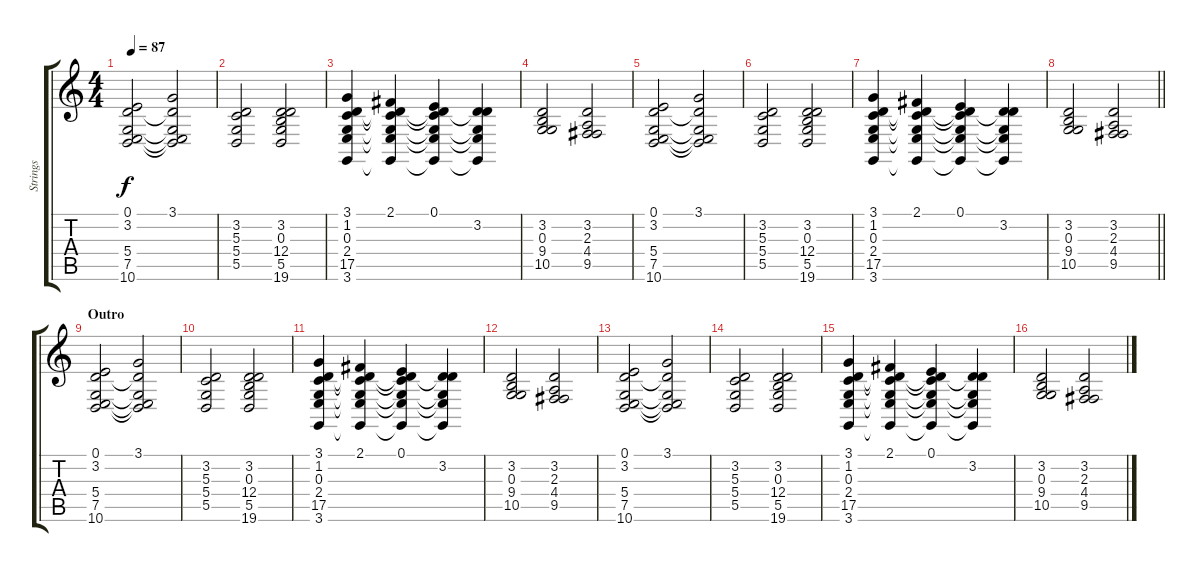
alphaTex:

\track ("Strings" "Strings") {instrument stringensemble1}
\staff {score tabs}
\tuning (E4 B3 G3 D3 A2 E2) {hide}
\ts (4 4)
\tempo 87
\clef g2
\ks c
(0.1 3.2 5.4 7.5 10.6).2{dy f} (3.1 3.2{t} 5.4{t} 7.5{t} 10.6{t}).2 |
(3.2 5.3 5.4 5.5).2 (3.2 0.3 12.4 5.5 19.6).2 |
(3.1 1.2 0.3 2.4 17.5 3.6).4 (2.1 1.2{t} 0.3{t} 2.4{t} 17.5{t} 3.6{t}).4 (0.1 1.2{t} 0.3{t} 2.4{t} 17.5{t} 3.6{t}).4 (3.2 0.3{t} 2.4{t} 17.5{t} 3.6{t}).4 |
(3.2 0.3 9.4 10.5).2 (3.2 2.3 4.4 9.5).2 |
(0.1 3.2 5.4 7.5 10.6).2 (3.1 3.2{t} 5.4{t} 7.5{t} 10.6{t}).2 |
(3.2 5.3 5.4 5.5).2 (3.2 0.3 12.4 5.5 19.6).2 |
(3.1 1.2 0.3 2.4 17.5 3.6).4 (2.1 1.2{t} 0.3{t} 2.4{t} 17.5{t} 3.6{t}).4 (0.1 1.2{t} 0.3{t} 2.4{t} 17.5{t} 3.6{t}).4 (3.2 0.3{t} 2.4{t} 17.5{t} 3.6{t}).4 |
\barLineRight lightlight
(3.2 0.3 9.4 10.5).2 (3.2 2.3 4.4 9.5).2 |
\section ("" "Outro")
(0.1 3.2 5.4 7.5 10.6).2 (3.1 3.2{t} 5.4{t} 7.5{t} 10.6{t}).2 |
(3.2 5.3 5.4 5.5).2 (3.2 0.3 12.4 5.5 19.6).2 |
(3.1 1.2 0.3 2.4 17.5 3.6).4 (2.1 1.2{t} 0.3{t} 2.4{t} 17.5{t} 3.6{t}).4 (0.1 1.2{t} 0.3{t} 2.4{t} 17.5{t} 3.6{t}).4 (3.2 0.3{t} 2.4{t} 17.5{t} 3.6{t}).4 |
(3.2 0.3 9.4 10.5).2 (3.2 2.3 4.4 9.5).2 |
(0.1 3.2 5.4 7.5 10.6).2 (3.1 3.2{t} 5.4{t} 7.5{t} 10.6{t}).2 |
(3.2 5.3 5.4 5.5).2 (3.2 0.3 12.4 5.5 19.6).2 |
(3.1 1.2 0.3 2.4 17.5 3.6).4 (2.1 1.2{t} 0.3{t} 2.4{t} 17.5{t} 3.6{t}).4 (0.1 1.2{t} 0.3{t} 2.4{t} 17.5{t} 3.6{t}).4 (3.2 0.3{t} 2.4{t} 17.5{t} 3.6{t}).4 |
(3.2 0.3 9.4 10.5).2 (3.2 2.3 4.4 9.5).2
